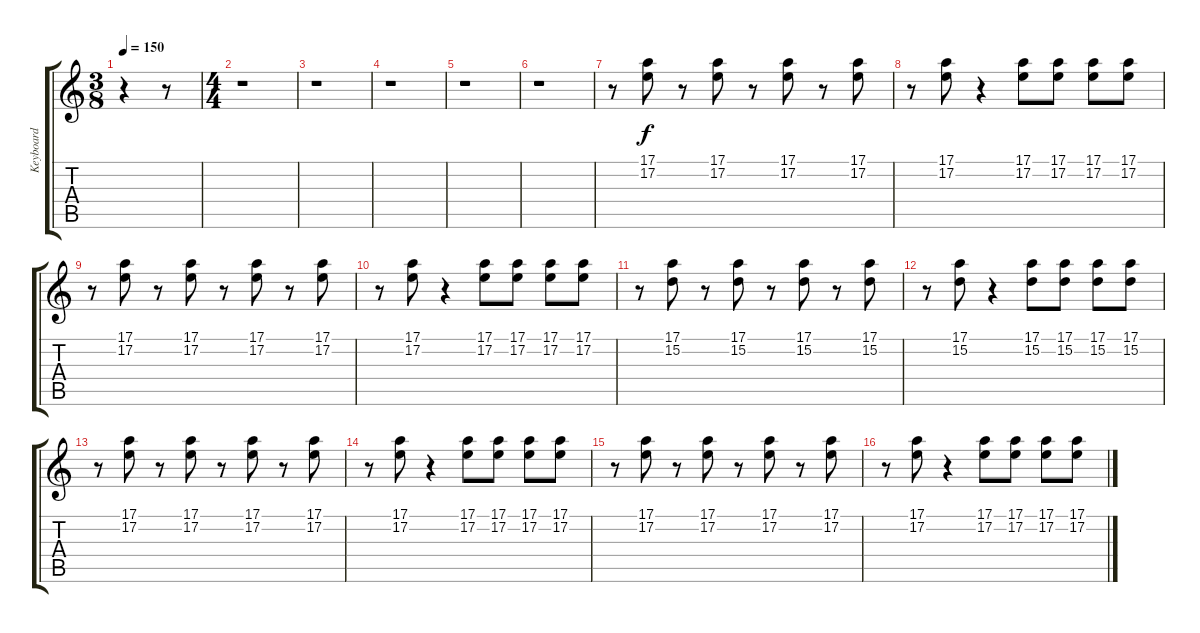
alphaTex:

\track ("Keyboard" "Keyboard") {instrument electricgrandpiano}
\staff {score tabs}
\tuning (E4 B3 G3 D3 A2 E2) {hide}
\ts (3 8)
\tempo 150
\clef g2
\ks c
r.4{dy f instrument electricgrandpiano} r.8 |
\ts (4 4)
r.1 |
r.1 |
r.1 |
r.1 |
r.1 |
r.8 (17.1 17.2).8 r.8 (17.1 17.2).8 r.8 (17.1 17.2).8 r.8 (17.1 17.2).8 |
r.8 (17.1 17.2).8 r.4 (17.1 17.2).8 (17.1 17.2).8 (17.1 17.2).8 (17.1 17.2).8 |
r.8 (17.1 17.2).8 r.8 (17.1 17.2).8 r.8 (17.1 17.2).8 r.8 (17.1 17.2).8 |
r.8 (17.1 17.2).8 r.4 (17.1 17.2).8 (17.1 17.2).8 (17.1 17.2).8 (17.1 17.2).8 |
r.8 (17.1 15.2).8 r.8 (17.1 15.2).8 r.8 (17.1 15.2).8 r.8 (17.1 15.2).8 |
r.8 (17.1 15.2).8 r.4 (17.1 15.2).8 (17.1 15.2).8 (17.1 15.2).8 (17.1 15.2).8 |
r.8 (17.1 17.2).8 r.8 (17.1 17.2).8 r.8 (17.1 17.2).8 r.8 (17.1 17.2).8 |
r.8 (17.1 17.2).8 r.4 (17.1 17.2).8 (17.1 17.2).8 (17.1 17.2).8 (17.1 17.2).8 |
r.8 (17.1 17.2).8 r.8 (17.1 17.2).8 r.8 (17.1 17.2).8 r.8 (17.1 17.2).8 |
r.8 (17.1 17.2).8 r.4 (17.1 17.2).8 (17.1 17.2).8 (17.1 17.2).8 (17.1 17.2).8
